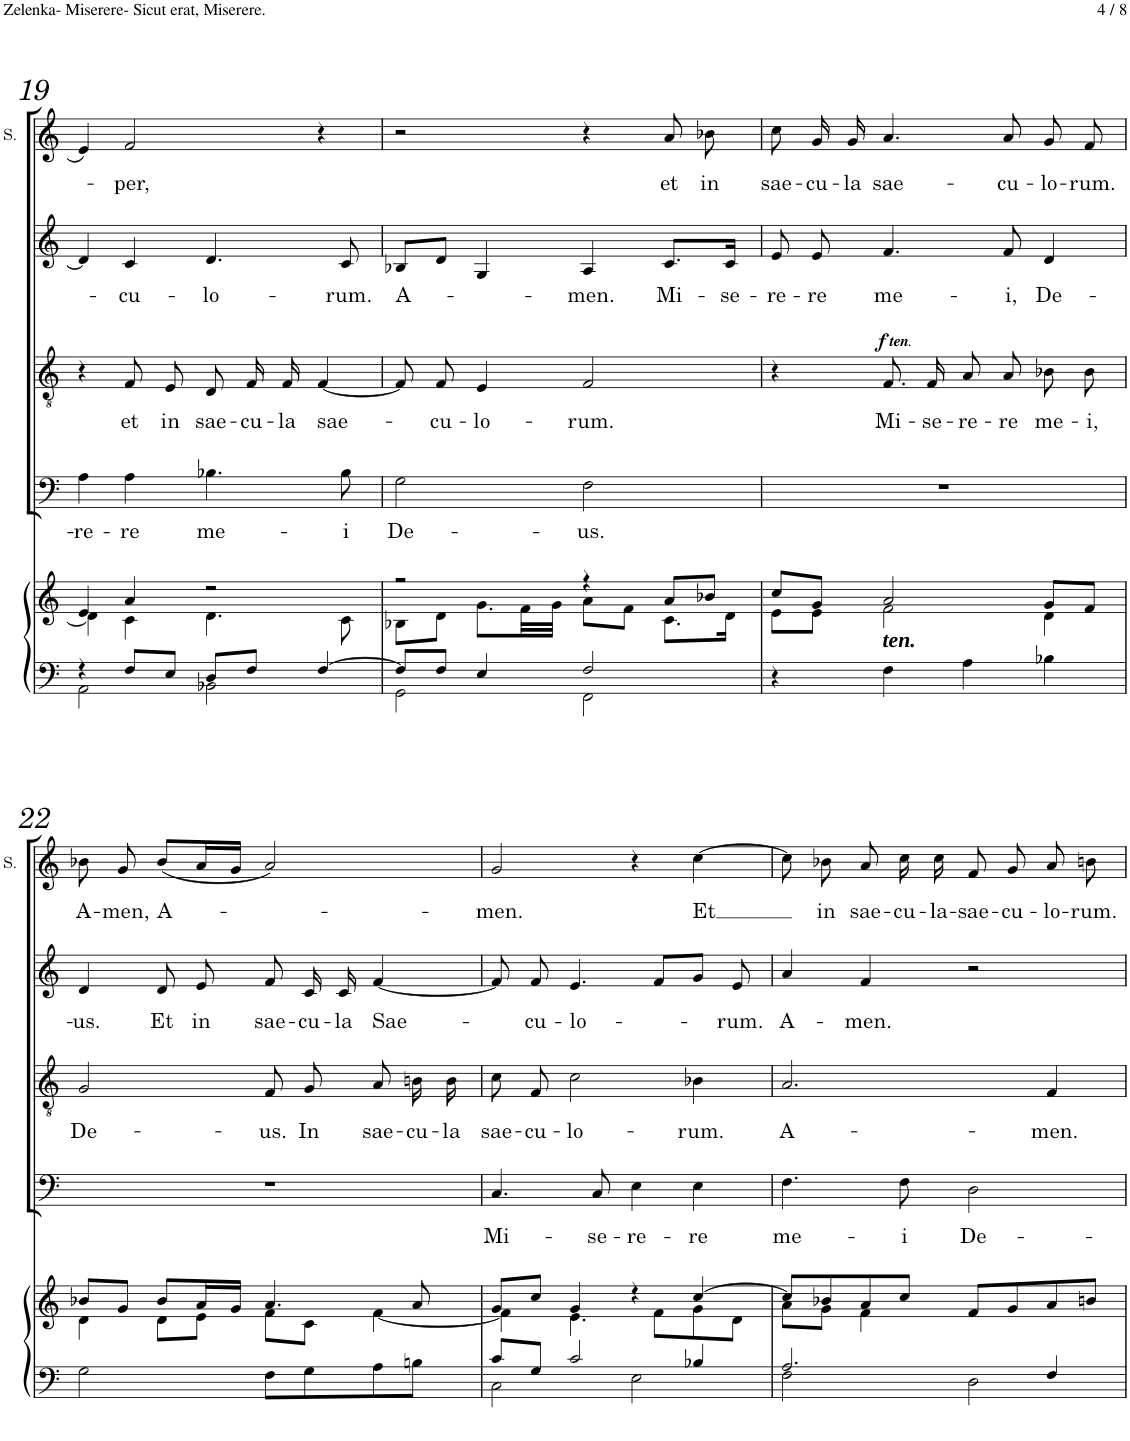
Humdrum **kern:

**kern	**kern	**kern	**text	**kern	**text	**dynam	**kern	**text	**kern	**text
*part5	*part5	*part4	*part4	*part3	*part3	*part3	*part2	*part2	*part1	*part1
*staff6	*staff5	*staff4	*staff4	*staff3	*staff3	*staff3	*staff2	*staff2	*staff1	*staff1
*I"Piano	*	*I"Basse	*	*I"Ténor	*	*	*I"Alto	*	*I"Soprano	*
*I'Pno	*	*	*	*	*	*	*	*	*I'S.	*
!!LO:PB:g=z
*clefF4	*clefG2	*clefF4	*	*clefGv2	*	*	*clefG2	*	*clefG2	*
*k[]	*k[]	*k[]	*	*k[]	*	*	*k[]	*	*k[]	*
*M4/4	*M4/4	*M4/4	*	*M4/4	*	*	*M4/4	*	*M4/4	*
*met(c)	*met(c)	*met(c)	*	*met(c)	*	*	*met(c)	*	*met(c)	*
=19	=19	=19	=19	=19	=19	=19	=19	=19	=19	=19
*^	*^	*	*	*	*	*	*	*	*	*
!	!	!	!	!	!LO:LY:b	!	!	!	!	!	!	!
4r	2AA\	4e/	4d\]	4A\	-re-	4r	.	.	4d/]	.	4e/	.
!	!	!	!	!	!LO:LY:b	!	!LO:LY:b	!	!	!LO:LY:b	!	!LO:LY:b
8F/L	.	4a/	4c\	4A\	-re	8F/L	et	.	4c/	-cu-	2f/	-per,
!	!	!	!	!	!	!	!LO:LY:b	!	!	!	!	!
8E/J	.	.	.	.	.	8E/J	in	.	.	.	.	.
!	!	!	!	!	!LO:LY:b	!	!LO:LY:b	!	!	!LO:LY:b	!	!
8D/L	2BB-X\	2r	4.d\	4.B-X\	me-	8D/L	sae-	.	4.d/	-lo-	.	.
!	!	!	!	!	!	!	!LO:LY:b	!	!	!	!	!
8F/J	.	.	.	.	.	16F/L	-cu-	.	.	.	.	.
!	!	!	!	!	!	!	!LO:LY:b	!	!	!	!	!
.	.	.	.	.	.	16F/JJ	-la	.	.	.	.	.
!	!	!	!	!	!	!	!LO:LY:b	!	!	!	!	!
[4F/	.	.	.	.	.	[4F/	sae-	.	.	.	4r	.
!	!	!	!	!	!LO:LY:b	!	!	!	!	!LO:LY:b	!	!
.	.	.	8c\	8B-\	-i	.	.	.	8c/	-rum.	.	.
=20	=20	=20	=20	=20	=20	=20	=20	=20	=20	=20	=20	=20
!	!	!	!	!	!LO:LY:b	!	!	!	!	!LO:LY:b	!	!
8F/L]	2GG\	2r	8B-X\L	2G\	De-	8F/L]	.	.	8B-X/L	A-	2r	.
!	!	!	!	!	!	!	!LO:LY:b	!	!	!	!	!
8F/J	.	.	8d\J	.	.	8F/J	-cu-	.	8d/J	.	.	.
!	!	!	!	!	!	!	!LO:LY:b	!	!	!	!	!
4E/	.	.	8.g\L	.	.	4E/	-lo-	.	4G/	.	.	.
.	.	.	32f\LL	.	.	.	.	.	.	.	.	.
.	.	.	32g\JJJ	.	.	.	.	.	.	.	.	.
!	!	!	!	!	!LO:LY:b	!	!LO:LY:b	!	!	!LO:LY:b	!	!
2F/	2FF\	4r	8a\L	2F\	-us.	2F/	-rum.	.	4A/	-men.	4r	.
.	.	.	8f\J	.	.	.	.	.	.	.	.	.
!	!	!	!	!	!	!	!	!	!	!LO:LY:b	!	!LO:LY:b
.	.	8a/L	8.c\L	.	.	.	.	.	8.c/L	Mi-	8a/	et
!	!	!	!	!	!	!	!	!	!	!	!	!LO:LY:b
.	.	8b-X/J	.	.	.	.	.	.	.	.	8b-X\	in
!	!	!	!	!	!	!	!	!	!	!LO:LY:b	!	!
.	.	.	16d\Jk	.	.	.	.	.	16c/Jk	-se-	.	.
*v	*v	*	*	*	*	*	*	*	*	*	*	*
=21	=21	=21	=21	=21	=21	=21	=21	=21	=21	=21	=21
!	!	!	!	!	!	!	!	!	!LO:LY:b	!	!LO:LY:b
4r	8cc/L	8e\L	1r	.	4r	.	.	8e/	-re-	8cc\	sae-
!	!	!	!	!	!	!	!	!	!LO:LY:b	!	!LO:LY:b
.	8g/J	8e\J	.	.	.	.	.	8e/	-re	16g/	-cu-
!	!	!	!	!	!	!	!	!	!	!	!LO:LY:b
.	.	.	.	.	.	.	.	.	.	16g/	-la
!LO:TX:a:Bi:t=ten.	!	!	!	!	!	!	!	!	!	!	!
!	!	!	!	!	!	!LO:LY:b	!LO:DY:a	!	!LO:LY:b	!	!LO:LY:b
!	!	!	!	!	!	!	!LO:DY:n=1:a	!	!	!	!
4F\	2a/	2f\	.	.	8.F/L	Mi-	f other-dynamics	4.f/	me-	4.a/	sae-
!	!	!	!	!	!	!LO:LY:b	!	!	!	!	!
.	.	.	.	.	16F/Jk	-se-	.	.	.	.	.
!	!	!	!	!	!	!LO:LY:b	!	!	!	!	!
4A\	.	.	.	.	8A/L	-re-	.	.	.	.	.
!	!	!	!	!	!	!LO:LY:b	!	!	!LO:LY:b	!	!LO:LY:b
.	.	.	.	.	8A/J	-re	.	8f/	-i,	8a/	-cu-
!	!	!	!	!	!	!LO:LY:b	!	!	!LO:LY:b	!	!LO:LY:b
4B-X\	8g/L	4d\	.	.	8B-X\L	me-	.	4d/	De-	8g/	-lo-
!	!	!	!	!	!	!LO:LY:b	!	!	!	!	!LO:LY:b
.	8f/J	.	.	.	8B-\J	-i,	.	.	.	8f/	-rum.
!!LO:LB:g=z
=22	=22	=22	=22	=22	=22	=22	=22	=22	=22	=22	=22
!	!	!	!	!	!	!LO:LY:b	!	!	!LO:LY:b	!	!LO:LY:b
2G\	8b-X/L	4d\	1r	.	2G/	De-	.	4d/	-us.	8b-X\	A-
!	!	!	!	!	!	!	!	!	!	!	!LO:LY:b
.	8g/J	.	.	.	.	.	.	.	.	8g/	-men,
!	!	!	!	!	!	!	!	!	!LO:LY:b	!	!LO:LY:b
.	8b-/L	8d\L	.	.	.	.	.	8d/	Et	(8b-/L	A-
!	!	!	!	!	!	!	!	!	!LO:LY:b	!	!
.	16a/L	8e\J	.	.	.	.	.	8e/	in	16a/L	.
.	16g/JJ	.	.	.	.	.	.	.	.	16g/JJ	.
!	!	!	!	!	!	!LO:LY:b	!	!	!LO:LY:b	!	!
8F\L	4.a/	8f\L	.	.	8F/L	-us.	.	8f/	sae-	2a/)	.
!	!	!	!	!	!	!LO:LY:b	!	!	!LO:LY:b	!	!
8G\	.	8c\J	.	.	8G/J	In	.	16c/	-cu-	.	.
!	!	!	!	!	!	!	!	!	!LO:LY:b	!	!
.	.	.	.	.	.	.	.	16c/	-la	.	.
!	!	!	!	!	!	!LO:LY:b	!	!	!LO:LY:b	!	!
8A\	.	[4f\	.	.	8A/L	sae-	.	[4f/	Sae-	.	.
!	!	!	!	!	!	!LO:LY:b	!	!	!	!	!
8Bn\J	8a/	.	.	.	16Bn/L	-cu-	.	.	.	.	.
!	!	!	!	!	!	!LO:LY:b	!	!	!	!	!
.	.	.	.	.	16B/JJ	-la	.	.	.	.	.
=23	=23	=23	=23	=23	=23	=23	=23	=23	=23	=23	=23
*^	*	*	*	*	*	*	*	*	*	*	*
!	!	!	!	!	!LO:LY:b	!	!LO:LY:b	!	!	!	!	!LO:LY:b
8c/L	2C\	8g/L	4f\]	4.C/	Mi-	8c/L	sae-	.	8f/]	.	2g/	-men.
!	!	!	!	!	!	!	!LO:LY:b	!	!	!LO:LY:b	!	!
8G/J	.	8cc/J	.	.	.	8F/J	-cu-	.	8f/	-cu-	.	.
!	!	!	!	!	!	!	!LO:LY:b	!	!	!LO:LY:b	!	!
2c/	.	4g/	4.e\	.	.	2c\	-lo-	.	4.e/	-lo-	.	.
!	!	!	!	!	!LO:LY:b	!	!	!	!	!	!	!
.	.	.	.	8C/	-se-	.	.	.	.	.	.	.
!	!	!	!	!	!LO:LY:b	!	!	!	!	!	!	!
.	2E\	4r	.	4E\	-re-	.	.	.	.	.	4r	.
.	.	.	8f\L	.	.	.	.	.	8f/L	.	.	.
!	!	!	!	!	!LO:LY:b	!	!LO:LY:b	!	!	!	!	!LO:LY:b
4B-X/	.	[4cc/	8g\	4E\	-re	4B-X\	-rum.	.	8g/J	.	[4cc\	Et
!	!	!	!	!	!	!	!	!	!	!LO:LY:b	!	!
.	.	.	8d\J	.	.	.	.	.	8e/	-rum.	.	.
=24	=24	=24	=24	=24	=24	=24	=24	=24	=24	=24	=24	=24
!	!	!	!	!	!LO:LY:b	!	!LO:LY:b	!	!	!LO:LY:b	!	!
2.A/	2F\	8cc/L]	8a\L	4.F\	me-	2.A/	A-	.	4a/	A-	8cc\]	.
!	!	!	!	!	!	!	!	!	!	!	!	!LO:LY:b
.	.	8b-X/	8g\J	.	.	.	.	.	.	.	8b-X\	in
!	!	!	!	!	!	!	!	!	!	!LO:LY:b	!	!LO:LY:b
.	.	8a/	4f\	.	.	.	.	.	4f/	-men.	8a/	sae-
!	!	!	!	!	!LO:LY:b	!	!	!	!	!	!	!LO:LY:b
.	.	8cc/J	.	8F\	-i	.	.	.	.	.	16cc\	-cu-
!	!	!	!	!	!	!	!	!	!	!	!	!LO:LY:b
.	.	.	.	.	.	.	.	.	.	.	16cc\	-la-
!	!	!	!	!	!LO:LY:b	!	!	!	!	!	!	!LO:LY:b
.	2D\	2ryy	8f/L	2D\	De-	.	.	.	2r	.	8f/	-sae-
!	!	!	!	!	!	!	!	!	!	!	!	!LO:LY:b
.	.	.	8g/	.	.	.	.	.	.	.	8g/	-cu-
!	!	!	!	!	!	!	!LO:LY:b	!	!	!	!	!LO:LY:b
4F/	.	.	8a/	.	.	4F/	-men.	.	.	.	8a/	-lo-
!	!	!	!	!	!	!	!	!	!	!	!	!LO:LY:b
.	.	.	8bn/J	.	.	.	.	.	.	.	8bn\	-rum.
*v	*v	*	*	*	*	*	*	*	*	*	*	*
*	*v	*v	*	*	*	*	*	*	*	*	*
=	=	=	=	=	=	=	=	=	=	=
*-	*-	*-	*-	*-	*-	*-	*-	*-	*-	*-
